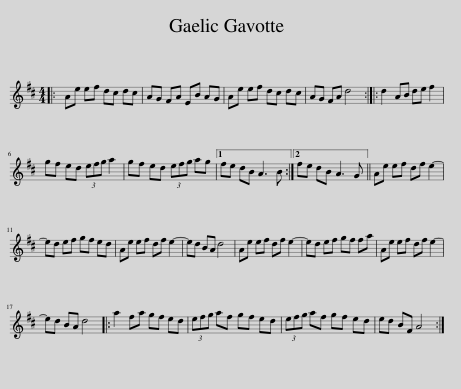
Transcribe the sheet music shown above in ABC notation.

X:1
L:1/8
M:4/4
I:linebreak $
K:D
V:1 treble
V:1
|: Ae ef dc dc | AG FA EB AG | Ae ef dc dc | AG FA d4 :: d2 AB de f2 |$ %5
 gf ed (3efg a2 | gf ed (3efg ag |1 fe dB A3 B :|2 fe dB A3 G || Ae ef df e2- |$ %10
 ed ef gf ed | Ae ef df e2- | ed BA d4 | Ae ef df e2- | ed ef gf fa | %15
 Ae ef df e2- |$ ed BA d4 |: a2 fa gf ed | (3efg af gf ed | (3efg af gf ed | %20
 ed BF A4 :| %21
